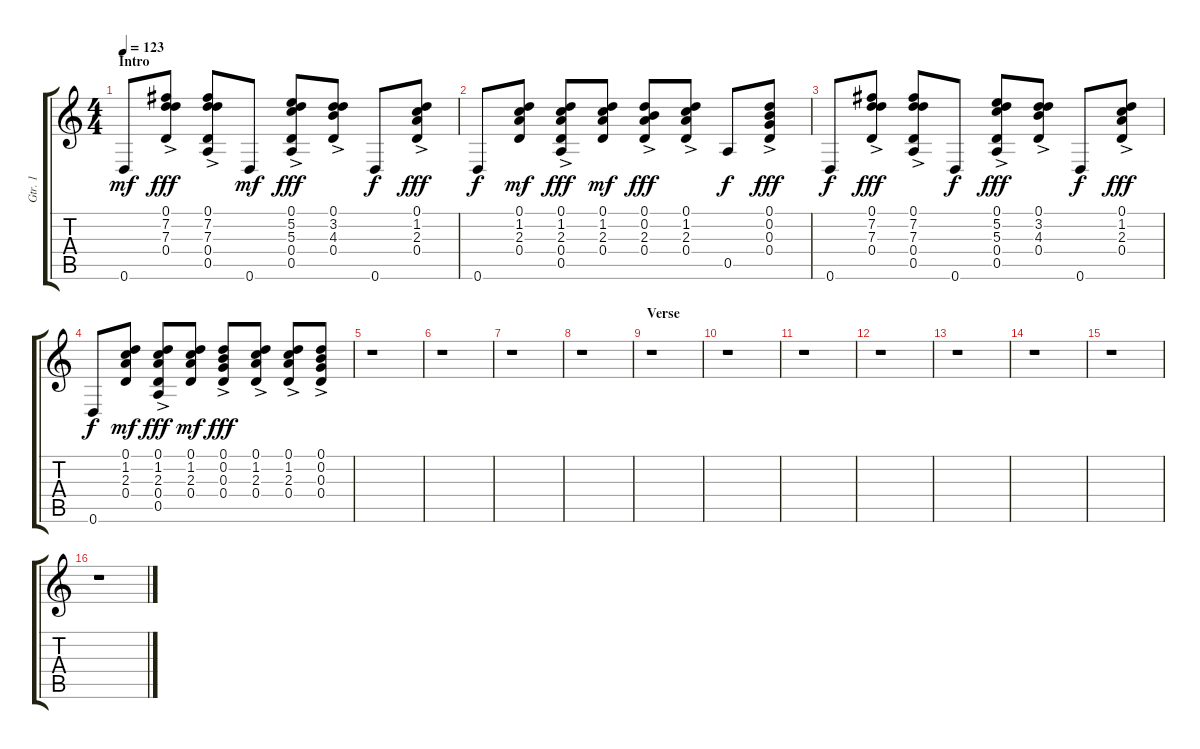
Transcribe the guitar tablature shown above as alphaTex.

\track ("Gtr. 1" "Gtr. 1") {instrument acousticguitarsteel}
\staff {score tabs}
\tuning (D4 B3 G3 D3 A2 D2) {hide}
\ts (4 4)
\section ("" "Intro")
\tempo 123
\clef g2
\ks c
0.6.8{dy mf instrument acousticguitarsteel} (0.1{ac} 7.2 7.3{ac} 0.4{ac}).8{dy fff} (0.1{ac} 7.2{ac} 7.3{ac} 0.4{ac} 0.5{ac}).8 0.6.8{dy mf} (0.1{ac} 5.2{ac} 5.3{ac} 0.4{ac} 0.5{ac}).8{dy fff} (0.1{ac} 3.2{ac} 4.3{ac} 0.4{ac}).8 0.6.8{dy f} (0.1{ac} 1.2{ac} 2.3{ac} 0.4{ac}).8{dy fff} |
0.6.8{dy f} (0.1 1.2 2.3 0.4).8{dy mf} (0.1{ac} 1.2{ac} 2.3{ac} 0.4{ac} 0.5{ac}).8{dy fff} (0.1 1.2 2.3 0.4).8{dy mf} (0.1{ac} 0.2{ac} 2.3{ac} 0.4{ac}).8{dy fff} (0.1{ac} 1.2{ac} 2.3{ac} 0.4{ac}).8 0.5.8{dy f} (0.1{ac} 0.2{ac} 0.3{ac} 0.4{ac}).8{dy fff} |
0.6.8{dy f} (0.1{ac} 7.2{ac} 7.3{ac} 0.4{ac}).8{dy fff} (0.1{ac} 7.2{ac} 7.3{ac} 0.4{ac} 0.5{ac}).8 0.6.8{dy f} (0.1{ac} 5.2{ac} 5.3{ac} 0.4{ac} 0.5{ac}).8{dy fff} (0.1{ac} 3.2{ac} 4.3{ac} 0.4{ac}).8 0.6.8{dy f} (0.1{ac} 1.2{ac} 2.3{ac} 0.4{ac}).8{dy fff} |
0.6.8{dy f} (0.1 1.2 2.3 0.4).8{dy mf} (0.1{ac} 1.2{ac} 2.3{ac} 0.4{ac} 0.5{ac}).8{dy fff} (0.1 1.2 2.3 0.4).8{dy mf} (0.1{ac} 0.2{ac} 0.3{ac} 0.4{ac}).8{dy fff} (0.1{ac} 1.2{ac} 2.3{ac} 0.4{ac}).8 (0.1{ac} 1.2{ac} 2.3{ac} 0.4{ac}).8 (0.1{ac} 0.2{ac} 0.3{ac} 0.4{ac}).8 |
r.1 |
r.1 |
r.1 |
r.1 |
\section ("" "Verse")
r.1 |
r.1 |
r.1 |
r.1 |
r.1 |
r.1 |
r.1 |
r.1
